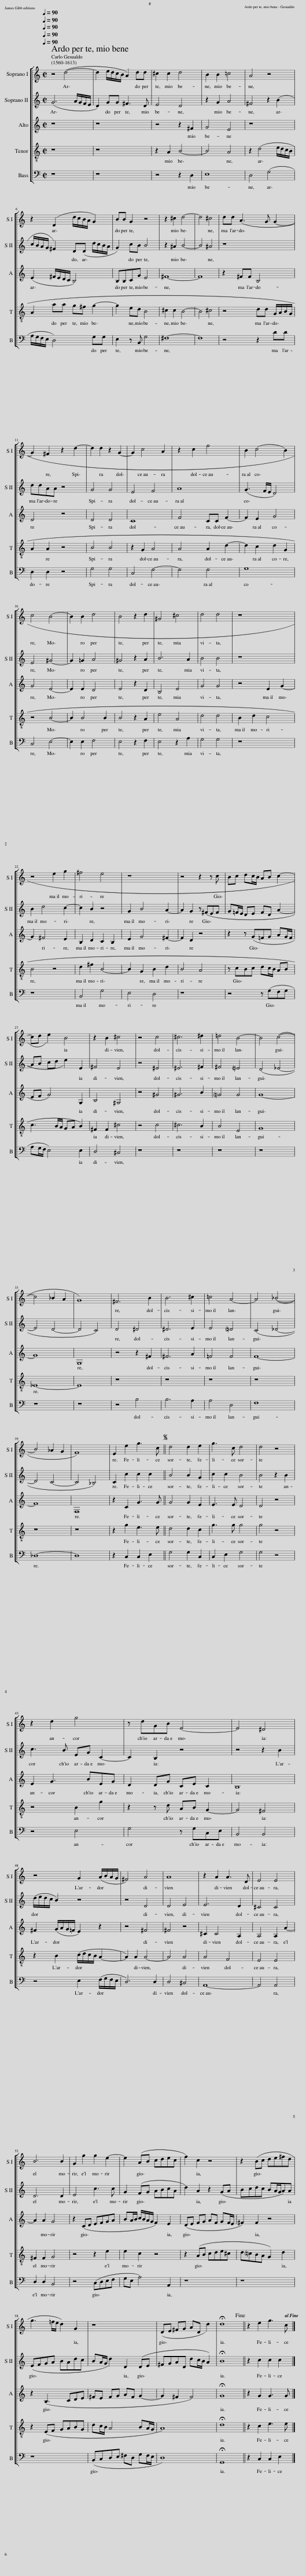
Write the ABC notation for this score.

X:1
%%score [ 1 2 3 4 5 ]
L:1/8
Q:1/4=90
M:2/2
I:linebreak $
K:C
V:1 treble
V:2 treble
V:3 treble
V:4 treble-8
V:5 bass
V:1
 z4 (d4- | d2 e/d/c/B/ A2) dd | ^c2 c2 d4 | B2 B2 =c4 | A4 z4 |$ %5
 z2 (D2 d/c/B/A/ G2) | BB G2 z4 | z2 ^c2 d4- | d4 ^c4 | dd (A3 G G2- |$ %10
 G2 ^F2 z2 d2- | d2 d2 z2 G2- | G2 c4 A2 | z2 c2 f4 | B2 (c4 B2) |$ %15
 c4 B4- | B2 B2 d4 | B4 z2 d2 | ^G4 ^c4 | d4 d4 | %20
 z8 |$ z4 e2 g2 | ^f4 e4 | z8 | z4 z2 z c | %25
 Bc dc/B/ AB c2- |$ cd e2) B4 | z2 B2 ^c4 | z4 c4 | ^c6 ^d2 | %30
 =d4 B4- | B4 (c4- |$ c4 _B2 A2 | G8) | ^F6 B2 | %35
 B6 ^c2 | =c4 A4- | A4 (_B4- |$ B4 _A2 G2 | F8) | %40
 E2 e2 g3 c ||S d4 d2 e2 | g3 c d4 | d4 z4 |$ z2 d2 g4 | %45
 z dGB E4- | E4 ^D4 |$ z4 G2 (A/B/A/G/ | ^F4) A4 | A8 | %50
 z2 A2 A3 D | E4 E4 |$ B6 B2 | G2 g2 g2 e2- | e2 (AB cdec | %55
 f2) c2 z4 | z2 (Bc de^fd |$ g3 =f/e/ d2) G2 | z8 | (DE ^FG AD d2) | %60
 !fermata!d8!fine! || z2 e2 g3 c |] %62
V:2
 (G6 A/G/F/E/ | D2) GG ^F3 D | E4 D4 | z2 G2 A4 | ^F4 z2 (B2 |$ %5
 c/B/A/G/ ^F2) D(D d/c/B/A/ | G2) cB B4 | z2 ^A2 B4- | B4 ^A4 | z8 |$ %10
 ddAA z4 | G4 G4 | E4 F4 | A8 | (G3 F/E/ D4) |$ %15
 E4 ^G4- | G2 =G2 A4 | ^G4 z2 A2 | B6 A2 | B4 B4 | %20
 z8 |$ B2 d4 c2- | c2 B2 z4 | G2 B4 A2- | A2 G2 z (^FEF | %25
 G=F/E/ DE FD A2- |$ AB cd e2) E2 | ^F4 E4 | z4 ^E4 | ^E6 ^F2 | %30
 ^F4 !courtesy!=E4 | (D4 _E4- |$ E4 D4- | D4 C4) | D4 ^D4 | %35
 ^D6 E2 | E4 !courtesy!=D4 | (C4 _D4- |$ D4 C4- | C4 _B,4) | %40
 C2 c2 c2 c2 || B4 B2 G2 | c2 c2 B4 | B4 z2 B2 |$ c3 B EG C2- | %45
 C2 B,2 z4 | z4 z2 B2 |$ (d/e/d/c/ B2) z4 | z4 D4 | D4 E4 | %50
 E6 D2 | ^C4 C4 |$ D6 D2 | E4 c3 c | G2 (FG ABcA | %55
 d2) A2 z2 (GA | Bcdc BA/G/A)A |$ (EFGA BAdc | BA/G/ d2) D2 (DE | ^FGAD dc/B/ A2) | %60
 !fermata!B8 || z2 c2 c2 c2 |] %62
V:3
 z8 | z8 | z4 z2 ^F2 | G4 E4 | z8 |$ %5
 (E2 ^F/E/D/C/ B,4) | B,B,CG E4 | ^F8- | F8 | z2 ^FF B,4 |$ %10
 D4 z4 | D4 D4 | C8 | F4 CC F2- | F2 E2 G4 |$ %15
 G4 E4- | E2 E2 D4 | E4 z2 D2 | B,4 E4 | G4 G4 | %20
 z4 E2 G2- |$ G2 ^F4 E2 | B,2 D2 C2 B,2 | E2 G4 ^F2- | F2 D2 z4 | %25
 z2 z (G=FG AG/F/ |$ EF G4) G,2 | B,4 ^G,4 | z4 ^G4 | ^G6 B2 | %30
 !courtesy!=G4 G4 | G8- |$ G8 | G,8 | z4 z2 ^F2 | %35
 ^F6 A2 | =F4 F4 | F8- |$ F8 | F,8 | %40
 z2 C2 G3 G || G4 G2 E2 | E3 E D4 | D4 z4 |$ E2 G3 BEG | %45
 D2 DG CE C2 | B,8 |$ ^F2 (G/A/G/=F/ E2) z2 | z4 ^F4 | ^F4 z4 | %50
 ^C2 C4 A,2 | A,4 A,2 A2- |$ A2 A2 G4 | z2 (CD EFGA | BA/B/ c/B/A/G/ F2) E2 | %55
 (DE FG AF GF/E/ | ^F2) F2 z4 |$ z2 (B,3 CDE | ^FE FG AF G2- | G2 ^F2 F4) | %60
 !fermata!G8 || z2 G2 G3 G |] %62
V:4
 z8 | z8 | z2 A2 B4- | B4 A4 | z2 (d4 e/d/c/B/ |$ %5
 A2 aa g^f g2- | g2 ed B4 | ^c2 c2 B4- | B4 ^c4 | z4 dd G/A/B/G/ |$ %10
 A2 A2 z4 | B4 B4 | z2 G2 A4 | A4 A2 d2- | d2 c2 d2 G2 |$ %15
 z4 B4- | B2 B4 B2 | B4 z2 A2 | e4 A4 | d4 d4 | %20
 B2 d2 c4 |$ B4 z4 | d2 ^f2 B4- | B2 G2 B2 d2 | B4 A4 | %25
 z cBc dc/B/ AB |$ c3 B/A/ GA B2) | ^F2 F2 ^c4 | z4 c4 | ^c6 B2 | %30
 B4 E4 | G8 |$ _E8- | E8 | z8 | %35
 z8 | z8 | z8 |$ z8 | z8 | %40
 z2 g2 e3 e || d4 d2 c2 | g3 g g4 | g4 z4 |$ z4 B2 g2 | %45
 z2 z d AB G2- | G4 ^F4 |$ z2 B2 (c/d/c/B/ A2- | A2) A2 A4- | A4 A4 | %50
 A4 F4 | E4 E4 |$ ^F2 F2 G4 | z4 z2 e2 | e2 c2 z4 | %55
 z2 (AB cde^c | d!courtesy!=cBA G2) d2 |$ z2 (EF GABG | dc/B/ A4 BA/G/ | A8) | %60
 !fermata!d8 || z2 c2 e3 e |] %62
V:5
 z8 | z8 | z4 z2 D,2 | E,8 | D,4 (G,4 |$ %5
 A,/G,/F,/E,/ D,4) G,G, | E,2 z B,, G,4 | ^F,8- | F,8 | z4 z2 DD |$ %10
 D,2 D,2 z4 | G,4 G,4 | C,4 F,4- | F,4 F,4 | G,8 |$ %15
 C,4 E,4- | E,2 E,2 F,4 | E,4 z2 F,2 | E,4 z2 A,2 | G,4 G,4 | %20
 z8 |$ z8 | B,,4 G,4 | E,4 D,4 | z8 | %25
 z4 z (G,F,G, |$ A,G,/F,/ E,4) E,2 | D,4 ^C,4 | z8 | z8 | %30
 z8 | z8 |$ z8 | z8 | z4 B,4 | %35
 B,6 A,2 | A,4 D,4 | F,8 |$ _D,8- | D,8 | %40
 z2 C,2 C,2 E,2 || G,4 G,2 C,2 | C,2 E,2 G,4 | G,4 z4 |$ z4 E,4 | %45
 G,4 z G,C,E, | B,,4 B,,4 |$ z4 E,2 (F,/G,/F,/E,/ | D,6) D,2 | D,4 ^C,4 | %50
 A,,8- | A,,4 A,,4 |$ D,2 D,2 B,,4 | z4 (C,D,E,F, | G,E, A,4) A,,2 | %55
 z8 | z8 |$ z8 | (B,,C,D,E, ^F,D, G,F,/E,/ | D,8) | %60
 !fermata!G,,8 || z2 C,2 C,2 E,2 |] %62
